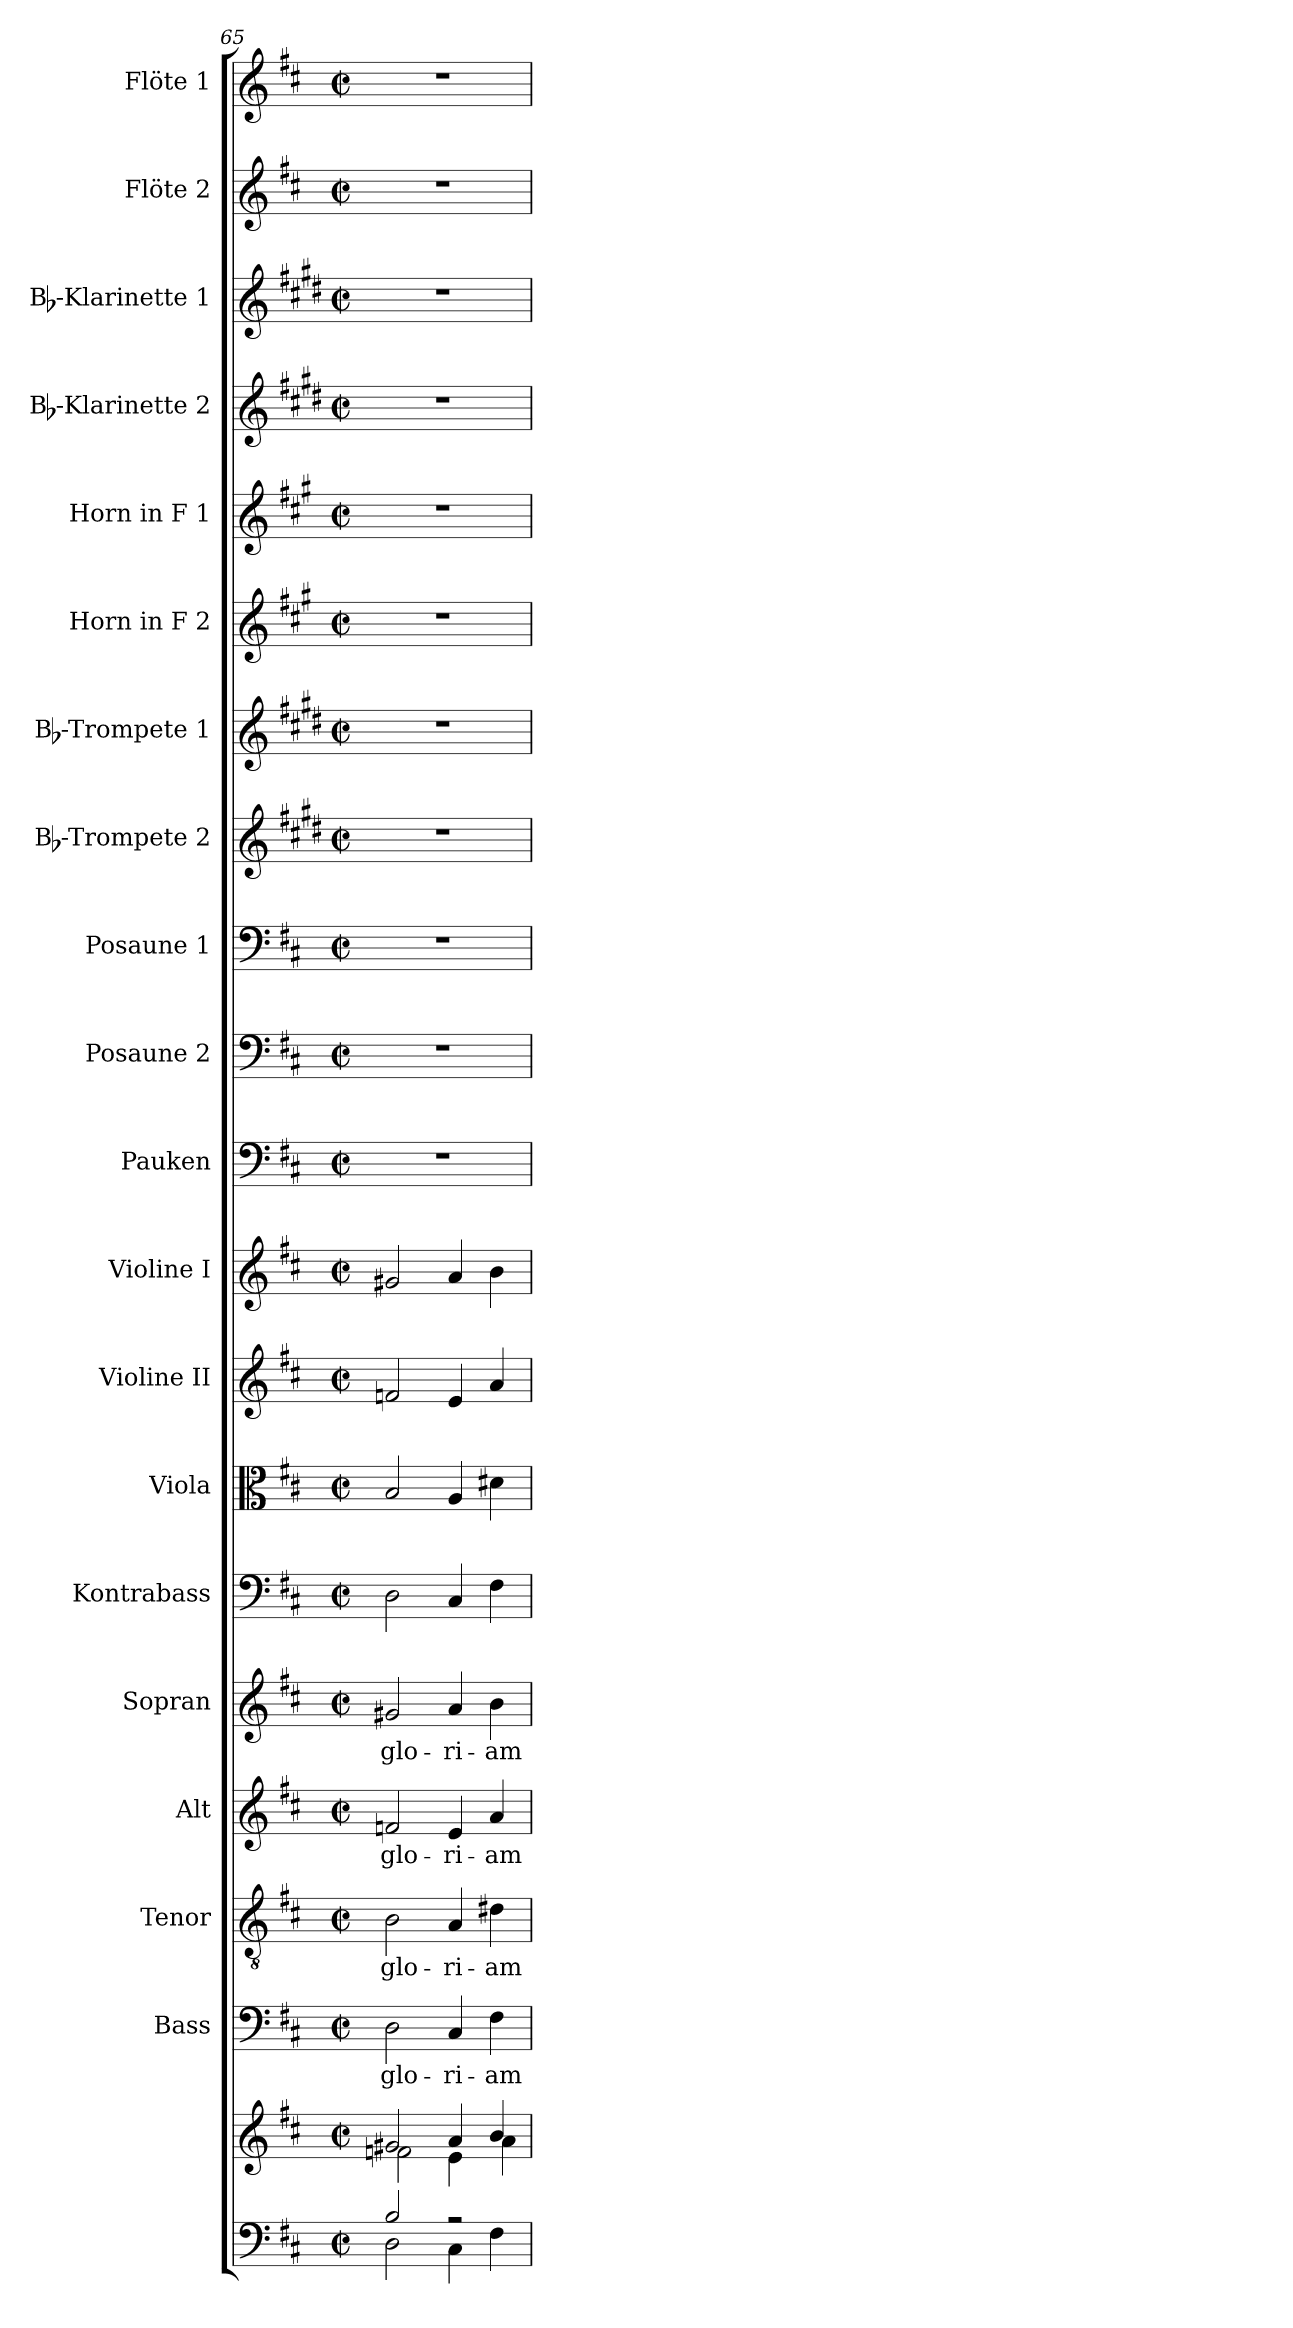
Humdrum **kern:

**kern	**kern	**kern	**text	**kern	**text	**kern	**text	**kern	**text	**kern	**kern	**kern	**kern	**kern	**kern	**kern	**kern	**kern	**kern	**kern	**kern	**kern	**kern	**kern
*part20	*part20	*part19	*part19	*part18	*part18	*part17	*part17	*part16	*part16	*part15	*part14	*part13	*part12	*part11	*part10	*part9	*part8	*part7	*part6	*part5	*part4	*part3	*part2	*part1
*staff21	*staff20	*staff19	*staff19	*staff18	*staff18	*staff17	*staff17	*staff16	*staff16	*staff15	*staff14	*staff13	*staff12	*staff11	*staff10	*staff9	*staff8	*staff7	*staff6	*staff5	*staff4	*staff3	*staff2	*staff1
*	*	*I"Bass	*	*I"Tenor	*	*I"Alt	*	*I"Sopran	*	*I"Kontrabass	*I"Viola	*I"Violine II	*I"Violine I	*I"Pauken	*I"Posaune 2	*I"Posaune 1	*I"Bb-Trompete 2	*I"Bb-Trompete 1	*I"Horn in F 2	*I"Horn in F 1	*I"Bb-Klarinette 2	*I"Bb-Klarinette 1	*I"Flöte 2	*I"Flöte 1
*	*	*I'B.	*	*I'T.	*	*I'A.	*	*I'S.	*	*I'Kb.	*I'Vla.	*I'Vl. II	*I'Vl. I	*I'Pk.	*I'Pos. 2	*I'Pos. 1	*I'Bb Trp. 2	*I'Bb Trp. 1	*	*	*I'Bb Kl. 2	*I'Bb Kl. 1	*I'Fl. 2	*I'Fl. 1
*clefF4	*clefG2	*clefF4	*	*clefGv2	*	*clefG2	*	*clefG2	*	*clefF4	*clefC3	*clefG2	*clefG2	*clefF4	*clefF4	*clefF4	*clefG2	*clefG2	*clefG2	*clefG2	*clefG2	*clefG2	*clefG2	*clefG2
*	*	*	*	*	*	*	*	*	*	*ITrd7c12	*	*	*	*	*	*	*ITrd1c2	*ITrd1c2	*ITrd4c7	*ITrd4c7	*ITrd1c2	*ITrd1c2	*	*
*k[f#c#]	*k[f#c#]	*k[f#c#]	*	*k[f#c#]	*	*k[f#c#]	*	*k[f#c#]	*	*k[f#c#]	*k[f#c#]	*k[f#c#]	*k[f#c#]	*k[f#c#]	*k[f#c#]	*k[f#c#]	*k[f#c#]	*k[f#c#]	*k[f#c#]	*k[f#c#]	*k[f#c#]	*k[f#c#]	*k[f#c#]	*k[f#c#]
*D:	*D:	*D:	*	*D:	*	*D:	*	*D:	*	*D:	*D:	*D:	*D:	*D:	*D:	*D:	*D:	*D:	*D:	*D:	*D:	*D:	*D:	*D:
*M2/2	*M2/2	*M2/2	*	*M2/2	*	*M2/2	*	*M2/2	*	*M2/2	*M2/2	*M2/2	*M2/2	*M2/2	*M2/2	*M2/2	*M2/2	*M2/2	*M2/2	*M2/2	*M2/2	*M2/2	*M2/2	*M2/2
*met(c|)	*met(c|)	*met(c|)	*	*met(c|)	*	*met(c|)	*	*met(c|)	*	*met(c|)	*met(c|)	*met(c|)	*met(c|)	*met(c|)	*met(c|)	*met(c|)	*met(c|)	*met(c|)	*met(c|)	*met(c|)	*met(c|)	*met(c|)	*met(c|)	*met(c|)
=65	=65	=65	=65	=65	=65	=65	=65	=65	=65	=65	=65	=65	=65	=65	=65	=65	=65	=65	=65	=65	=65	=65	=65	=65
*^	*^	*	*	*	*	*	*	*	*	*	*	*	*	*	*	*	*	*	*	*	*	*	*	*
!	!	!	!	!	!LO:LY:b	!	!LO:LY:b	!	!LO:LY:b	!	!LO:LY:b	!	!	!	!	!	!	!	!	!	!	!	!	!	!	!
2B/	2D\	2g#X/	2fn\	2D\	glo-	2B\	glo-	2fn/	glo-	2g#X/	glo-	2DD\	2B/	2fn/	2g#X/	1r	1r	1r	1r	1r	1r	1r	1r	1r	1r	1r
!	!	!	!	!	!LO:LY:b	!	!LO:LY:b	!	!LO:LY:b	!	!LO:LY:b	!	!	!	!	!	!	!	!	!	!	!	!	!	!	!
2rA	4C#\	4a/	4e\	4C#/	-ri-	4A/	-ri-	4e/	-ri-	4a/	-ri-	4CC#/	4A/	4e/	4a/	.	.	.	.	.	.	.	.	.	.	.
!	!	!	!	!	!LO:LY:b	!	!LO:LY:b	!	!LO:LY:b	!	!LO:LY:b	!	!	!	!	!	!	!	!	!	!	!	!	!	!	!
.	4F#\	4b/	4a\	4F#\	-am	4d#X\	-am	4a/	-am	4b\	-am	4FF#\	4d#X\	4a/	4b\	.	.	.	.	.	.	.	.	.	.	.
*v	*v	*	*	*	*	*	*	*	*	*	*	*	*	*	*	*	*	*	*	*	*	*	*	*	*	*
*	*v	*v	*	*	*	*	*	*	*	*	*	*	*	*	*	*	*	*	*	*	*	*	*	*	*
=	=	=	=	=	=	=	=	=	=	=	=	=	=	=	=	=	=	=	=	=	=	=	=	=
*-	*-	*-	*-	*-	*-	*-	*-	*-	*-	*-	*-	*-	*-	*-	*-	*-	*-	*-	*-	*-	*-	*-	*-	*-
